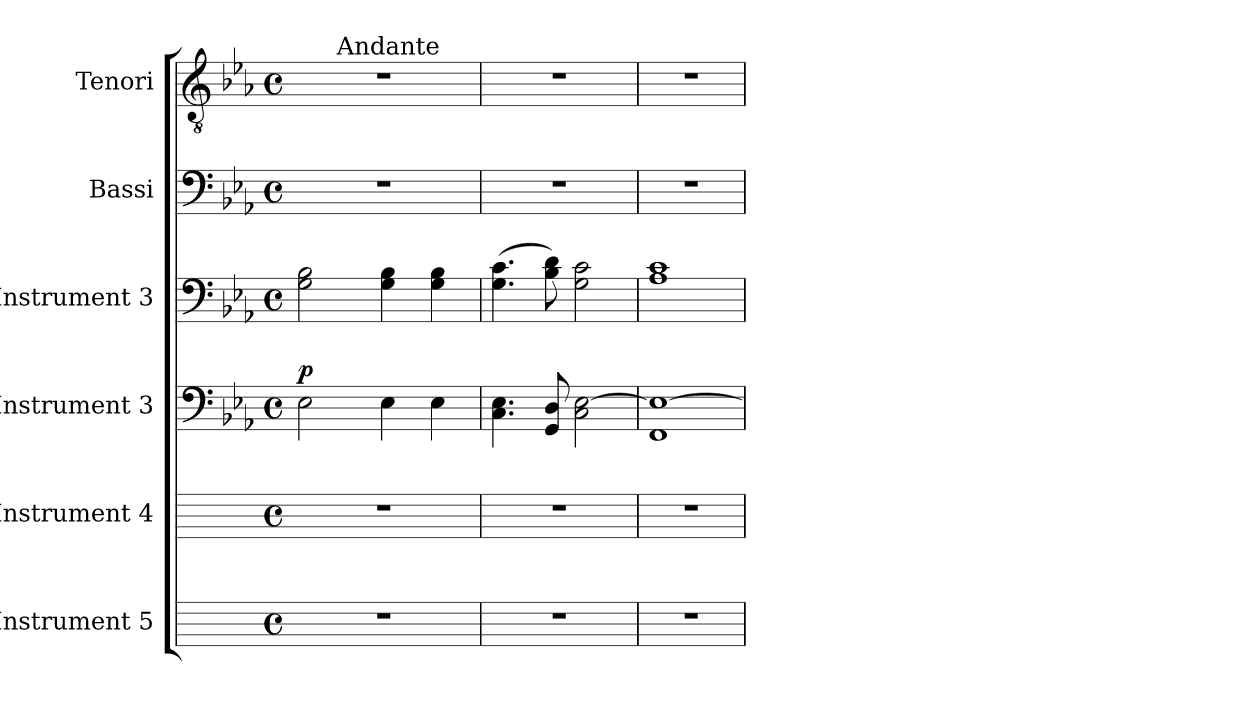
**kern	**kern	**kern	**dynam	**kern	**kern	**kern
*part6	*part5	*part4	*part4	*part3	*part2	*part1
*staff6	*staff5	*staff4	*staff4	*staff3	*staff2	*staff1
*I"Instrument 5	*I"Instrument 4	*I"Instrument 3	*	*I"Instrument 3	*I"Bassi	*I"Tenori
!!LO:PB:g=z
*stria5	*stria5	*stria5	*	*stria5	*stria5	*stria5
*	*	*clefF4	*	*clefF4	*clefF4	*clefGv2
*k[]	*k[]	*k[b-e-a-]	*	*k[b-e-a-]	*k[b-e-a-]	*k[b-e-a-]
*C:	*C:	*E-:	*	*E-:	*E-:	*E-:
*M4/4	*M4/4	*M4/4	*	*M4/4	*M4/4	*M4/4
*met(c)	*met(c)	*met(c)	*	*met(c)	*met(c)	*met(c)
=1	=1	=1	=1	=1	=1	=1
!	!	!	!LO:DY:a	!	!	!
*	*	*	*	*	*	*^
1r	1r	2E-\	p	2G\ 2B-\	1r	1r	8..ryy
!	!	!	!	!	!	!	!LO:TX:a:t=Andante
.	.	.	.	.	.	.	2ryy
.	.	4E-\	.	4G\ 4B-\	.	.	.
.	.	.	.	.	.	.	4ryy
.	.	4E-\	.	4B-\ 4G\	.	.	.
.	.	.	.	.	.	.	32ryy
*	*	*	*	*	*	*v	*v
=2	=2	=2	=2	=2	=2	=2
1r	1r	4.C\ 4.E-\	.	(>4.c\ 4.G\	1r	1r
.	.	8GG/ 8D/	.	8B-\ 8d\)	.	.
.	.	[>2E-\ 2C\	.	2G\ 2c\	.	.
=3	=3	=3	=3	=3	=3	=3
1r	1r	1E-_> 1FF	.	1A- 1c	1r	1r
=	=	=	=	=	=	=
*-	*-	*-	*-	*-	*-	*-
